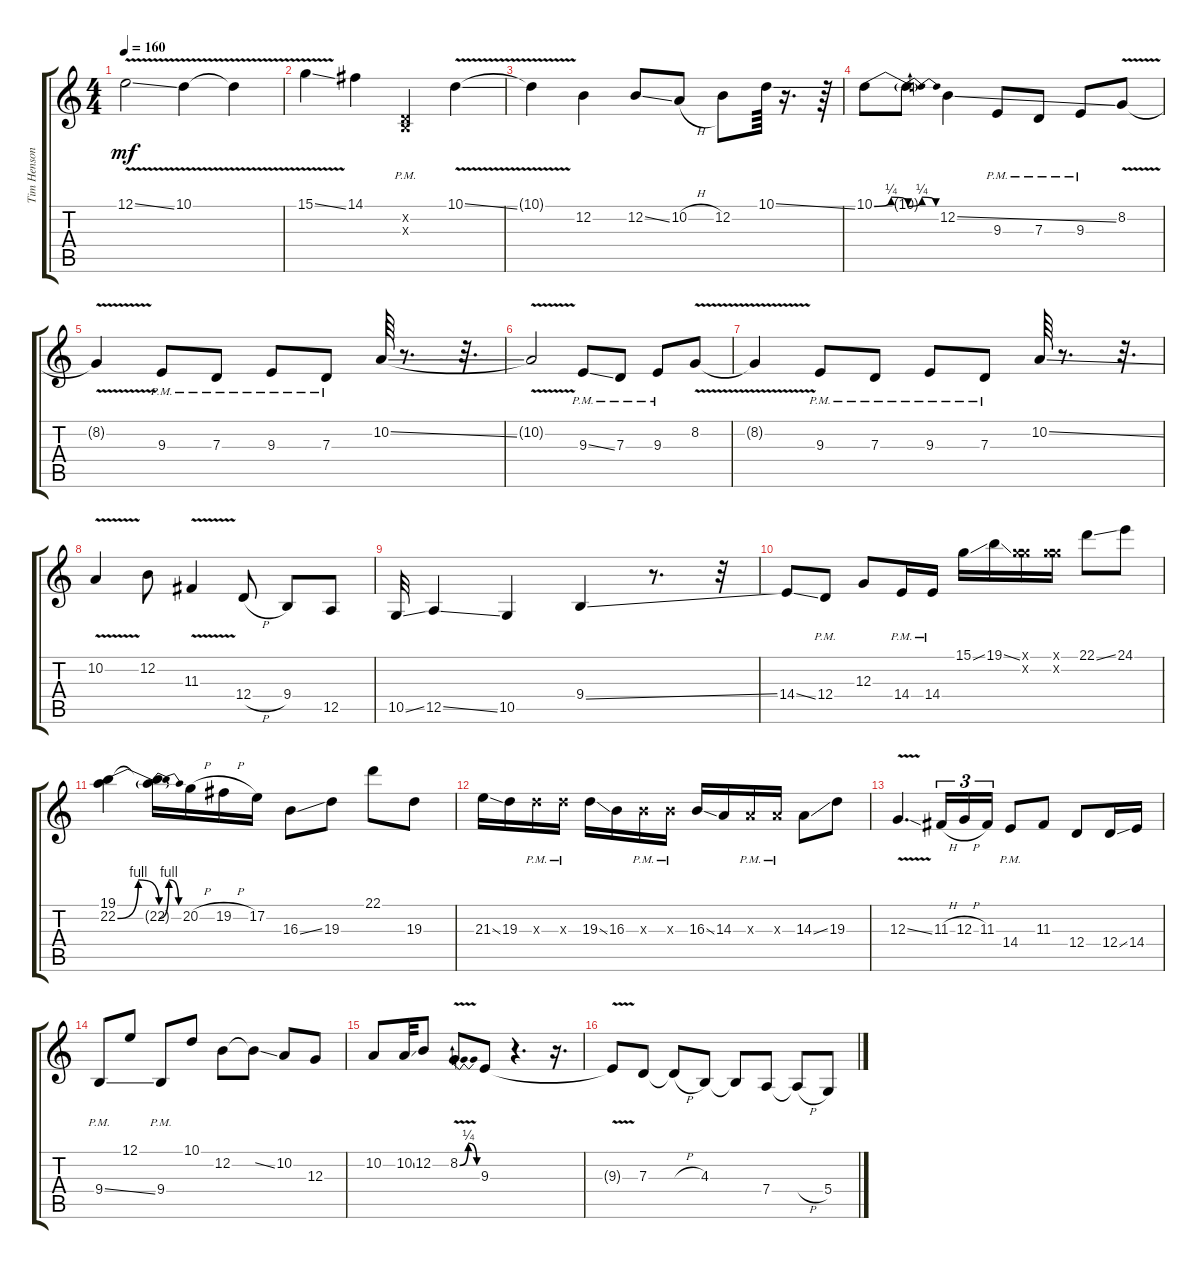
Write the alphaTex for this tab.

\track ("Tim Henson Solo" "Tim Henson") {instrument violin}
\staff {score tabs}
\tuning (E4 B3 G3 D3 A2 D2) {hide}
\ts (4 4)
\tempo 160
\clef g2
\ks c
12.1{v ss}.2{dy mf} 10.1{v}.4 10.1{v t}.4 |
15.1{v ss}.4 14.1.4 (3.2{pm x} 4.3{pm x}).4 10.1{v ss}.4 |
10.1{v t}.4 12.2.4 12.2{ss}.8 10.2{h}.8 12.2.8 10.1{ss}.64 r.16{d} r.64 |
10.1{be (bendrelease 0 0 30 1 30 1 60 0)}.8 10.1{be (bendrelease 0 0 30 1 30 1 60 0) t}.8 12.2{ss}.4 9.3{pm}.8 7.3{pm}.8 9.3{pm}.8 8.2{v}.8 |
8.2{v t}.4 9.3{pm}.8 7.3{pm}.8 9.3{pm}.8 7.3{pm}.8 10.2{ss}.64 r.8{d} r.32{d} |
10.2{v t}.2 9.3{ss pm}.8 7.3{pm}.8 9.3{pm}.8 8.2{v}.8 |
8.2{v t}.4 9.3{pm}.8 7.3{pm}.8 9.3{pm}.8 7.3{pm}.8 10.2{ss}.64 r.8{d} r.32{d} |
10.2{v}.4 12.2.8 11.3{v}.4 12.4{h}.8 9.4.8 12.5.8 |
10.5{ss}.32 12.5{ss}.4 10.5.4 9.4{ss}.4 r.8{d} r.32 |
14.4{ss}.8 12.4{pm}.8 12.3.8 14.4{pm}.16 14.4{pm}.16 15.1{ss}.16 19.1{ss}.16 (15.1{x} 20.2{x}).16 (15.1{x} 20.2{x}).16 22.1{ss}.8 24.1.8 |
(19.1 22.2{be (bendrelease 0 0 30 4 30 4 60 0)}).4 (19.1{t} 22.2{be (bendrelease 0 0 30 4 30 4 60 0) t}).16 20.2{h}.16 19.2{h}.16 17.2.16 16.3{ss}.8 19.3.8 22.1.8 19.3.8 |
21.3{ss}.16 19.3.16 19.3{pm x}.16 19.3{pm x}.16 19.3{ss}.16 16.3.16 16.3{pm x}.16 16.3{pm x}.16 16.3{ss}.16 14.3.16 14.3{pm x}.16 14.3{pm x}.16 14.3{ss}.8 19.3.8 |
12.3{v ss}.4{d} 11.3{h}.16{tu (3 2)} 12.3{h}.16{tu (3 2)} 11.3.16{tu (3 2)} 14.4{pm}.8 11.3.8 12.4.8 12.4{ss}.16 14.4.16 |
9.4{ss pm}.8 12.1.8 9.4{pm}.8 10.1.8 12.2.8 12.2{ss t}.8 10.2.8 12.3.8 |
10.2.8 10.2{ss}.32 12.2.8 8.2{be (bendrelease 0 0 30 1 30 1 60 0) v}.8 9.3.8 r.4{d} r.16{d} |
9.3{v t}.8 7.3.8 7.3{h t}.8 4.3.8 4.3{t}.8 7.4.8 7.4{h t}.8 5.4.8
